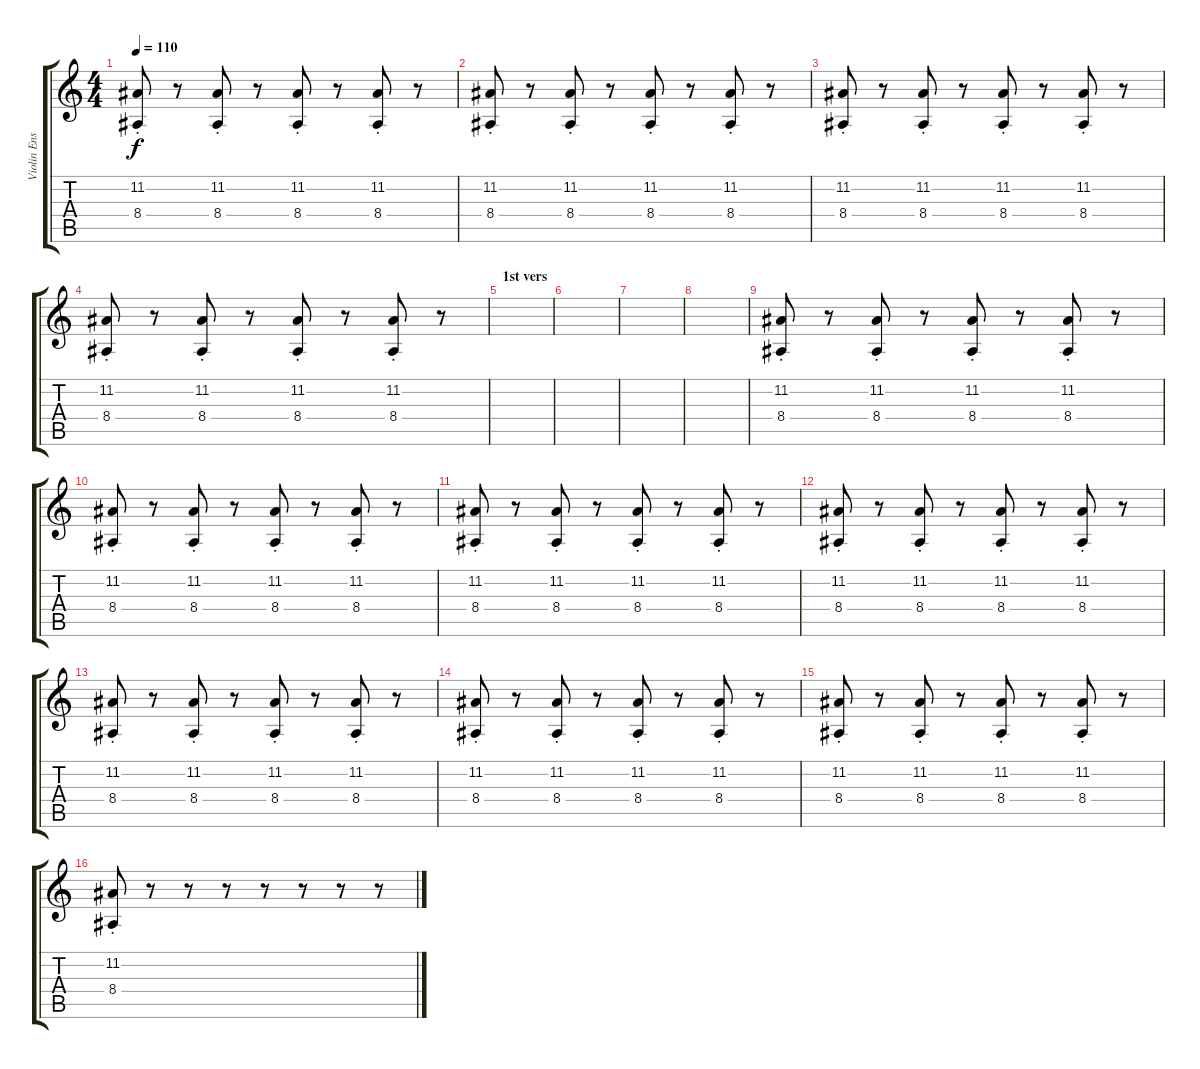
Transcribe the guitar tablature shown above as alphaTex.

\track ("Violin Ensemble" "Violin Ens") {instrument stringensemble1}
\staff {score tabs}
\tuning (E4 B3 G3 D3 A2 E2) {hide}
\ts (4 4)
\tempo 110
\clef g2
\ks c
(11.2{st} 8.4{st}).8{dy f instrument stringensemble1} r.8 (11.2{st} 8.4{st}).8 r.8 (11.2{st} 8.4{st}).8 r.8 (11.2{st} 8.4{st}).8 r.8 |
(11.2{st} 8.4{st}).8 r.8 (11.2{st} 8.4{st}).8 r.8 (11.2{st} 8.4{st}).8 r.8 (11.2{st} 8.4{st}).8 r.8 |
(11.2{st} 8.4{st}).8 r.8 (11.2{st} 8.4{st}).8 r.8 (11.2{st} 8.4{st}).8 r.8 (11.2{st} 8.4{st}).8 r.8 |
(11.2{st} 8.4{st}).8 r.8 (11.2{st} 8.4{st}).8 r.8 (11.2{st} 8.4{st}).8 r.8 (11.2{st} 8.4{st}).8 r.8 |
\section ("" "1st vers")
|
|
|
|
(11.2{st} 8.4{st}).8 r.8 (11.2{st} 8.4{st}).8 r.8 (11.2{st} 8.4{st}).8 r.8 (11.2{st} 8.4{st}).8 r.8 |
(11.2{st} 8.4{st}).8 r.8 (11.2{st} 8.4{st}).8 r.8 (11.2{st} 8.4{st}).8 r.8 (11.2{st} 8.4{st}).8 r.8 |
(11.2{st} 8.4{st}).8 r.8 (11.2{st} 8.4{st}).8 r.8 (11.2{st} 8.4{st}).8 r.8 (11.2{st} 8.4{st}).8 r.8 |
(11.2{st} 8.4{st}).8 r.8 (11.2{st} 8.4{st}).8 r.8 (11.2{st} 8.4{st}).8 r.8 (11.2{st} 8.4{st}).8 r.8 |
(11.2{st} 8.4{st}).8 r.8 (11.2{st} 8.4{st}).8 r.8 (11.2{st} 8.4{st}).8 r.8 (11.2{st} 8.4{st}).8 r.8 |
(11.2{st} 8.4{st}).8 r.8 (11.2{st} 8.4{st}).8 r.8 (11.2{st} 8.4{st}).8 r.8 (11.2{st} 8.4{st}).8 r.8 |
(11.2{st} 8.4{st}).8 r.8 (11.2{st} 8.4{st}).8 r.8 (11.2{st} 8.4{st}).8 r.8 (11.2{st} 8.4{st}).8 r.8 |
(11.2{st} 8.4{st}).8 r.8 r.8 r.8 r.8 r.8 r.8 r.8
